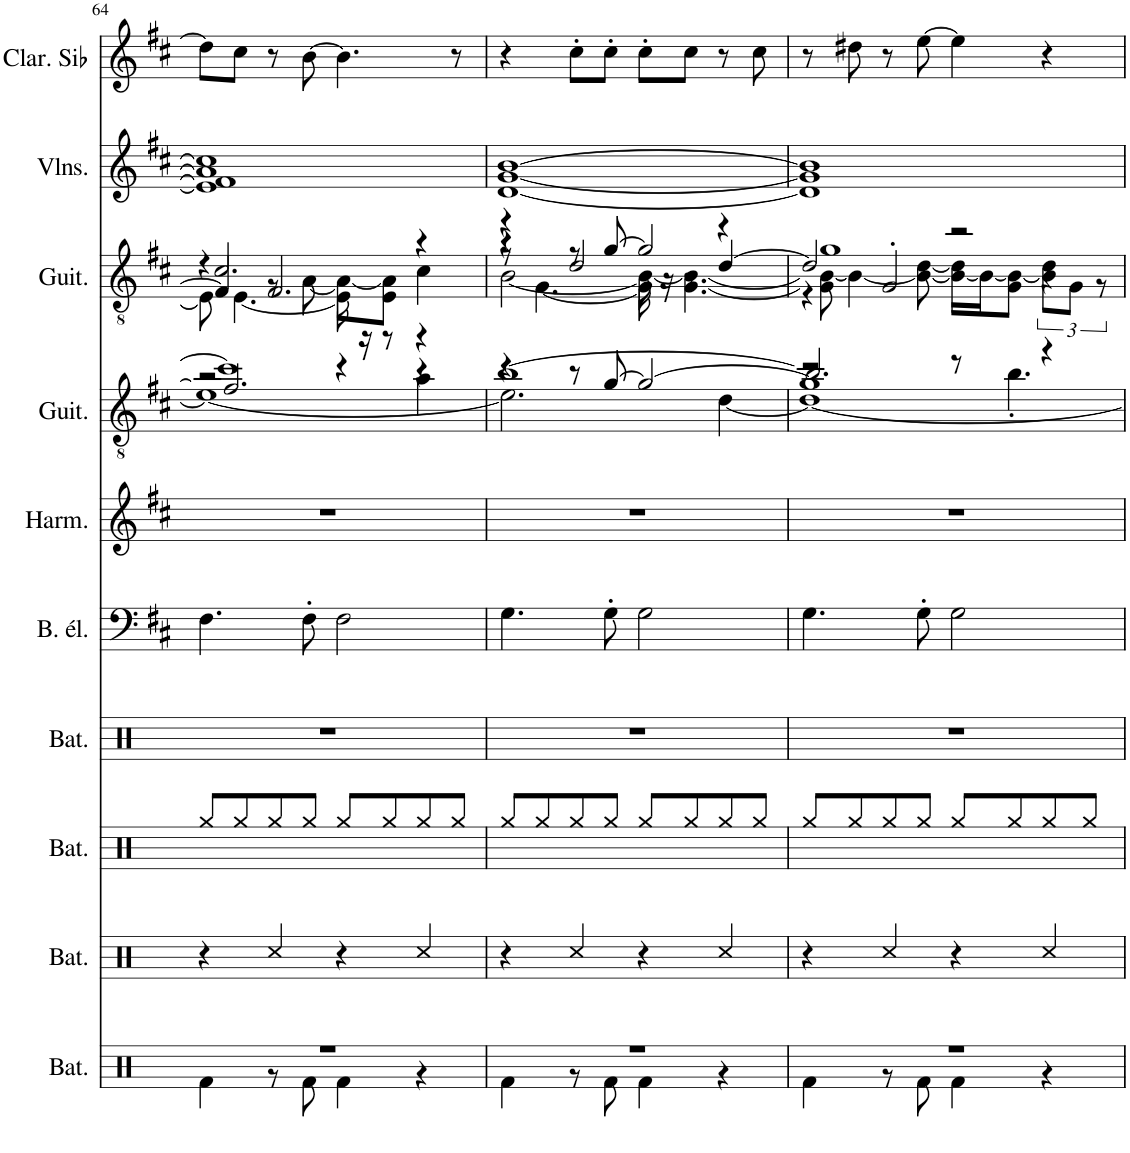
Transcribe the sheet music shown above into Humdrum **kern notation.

**kern	**kern	**kern	**kern	**kern	**kern	**kern	**kern	**kern	**kern
*part10	*part9	*part8	*part7	*part6	*part5	*part4	*part3	*part2	*part1
*staff10	*staff9	*staff8	*staff7	*staff6	*staff5	*staff4	*staff3	*staff2	*staff1
*I"Batterie, Drums	*I"Batterie, Drums	*I"Batterie, Drums	*I"Batterie, Drums	*I"Basse électrique, Electric Bass (finger)	*I"Harmonica, Harmonica	*I"Guitare acoustique, Electric Guitar (jazz)	*I"Guitare acoustique, Electric Guitar (jazz)	*I"Violons, String Ensemble 1	*I"Clarinette en Sib
*I'Bat.	*I'Bat.	*I'Bat.	*I'Bat.	*I'B. él.	*I'Harm.	*I'Guit.	*I'Guit.	*I'Vlns.	*I'Clar. Sib
!!LO:PB:g=z
*clefX	*clefX	*clefX	*clefX	*clefF4	*clefG2	*clefGv2	*clefGv2	*clefG2	*clefG2
*	*	*	*	*Trd7c12	*	*	*	*	*Trd1c2
*k[]	*k[]	*k[]	*k[]	*k[f#c#]	*k[f#c#]	*k[f#c#]	*k[f#c#]	*k[f#c#]	*k[f#c#]
*M4/4	*M4/4	*M4/4	*M4/4	*M4/4	*M4/4	*M4/4	*M4/4	*M4/4	*M4/4
=64	=64	=64	=64	=64	=64	=64	=64	=64	=64
*^	*	*	*	*	*	*^	*^	*	*
*	*	*	*	*	*	*	*	*^	*	*^	*	*
*	*	*	*	*	*	*	*	*	*^	*	*	*^	*	*
1r	4Rf\	4r	8Rgg/L	1r	4.F#\	1r	1cc#]	2r	2.f#/]	1e_	2.c#/	4r	4F#/]	8E\]	1e] 1f#] 1a] 1cc#]	8dd#\L]
.	.	.	8Rgg/	.	.	.	.	.	.	.	.	.	.	[4.E\	.	8cc#\J
.	8r	4Rcc/	8Rgg/	.	.	.	.	.	.	.	.	8r	2.F#/	.	.	8r
.	8Rf\	.	8Rgg/J	.	8F#'\	.	.	.	.	.	.	[8A\	.	.	.	[8b\
.	4Rf\	4r	8Rgg/L	.	2F#\	.	.	4r	.	.	.	8A\L_	.	16E\]	.	4.b\]
.	.	.	.	.	.	.	.	.	.	.	.	.	.	16r	.	.
.	.	.	8Rgg/	.	.	.	.	.	.	.	.	8E\ 8A\]J	.	8r	.	.
.	4r	4Rcc/	8Rgg/	.	.	.	.	4a\	4r	.	4r	4c#\	.	4r	.	.
.	.	.	8Rgg/J	.	.	.	.	.	.	.	.	.	.	.	.	8r
*	*	*	*	*	*	*	*	*	*v	*v	*	*	*	*	*	*
=65	=65	=65	=65	=65	=65	=65	=65	=65	=65	=65	=65	=65	=65	=65	=65
1r	4Rf\	4r	8Rgg/L	1r	4.G\	1r	[1b	4r	2.e\]	4r	8r	4r	[2B\	[1d [1g [1b	4r
.	.	.	8Rgg/	.	.	.	.	.	.	.	[4.G\	.	.	.	.
.	8r	4Rcc/	8Rgg/	.	.	.	.	8r	.	2d/	.	8r	.	.	8cc#'\L
.	8Rf\	.	8Rgg/J	.	8G'\	.	.	[8g/	.	.	.	[8g/	.	.	8cc#'\J
.	4Rf\	4r	8Rgg/L	.	2G\	.	.	2g/_	.	.	16G\]	2g/]	8B\_	.	8cc#'\L
.	.	.	.	.	.	.	.	.	.	.	16r	.	.	.	.
.	.	.	8Rgg/	.	.	.	.	.	.	.	8r	.	[4.G\ 4.B\_	.	8cc#\J
.	4r	4Rcc/	8Rgg/	.	.	.	.	.	[4d\	[4d/	4r	.	.	.	8r
.	.	.	8Rgg/J	.	.	.	.	.	.	.	.	.	.	.	8cc#\
=66	=66	=66	=66	=66	=66	=66	=66	=66	=66	=66	=66	=66	=66	=66	=66
*	*	*	*	*	*	*	*	*	*^	*	*	*	*	*	*
1r	4Rf\	4r	8Rgg/L	1r	4.G\	1r	2.b/]	2r	1g]	1d_	2d/]	1g	4r	8G\] 8B\_	1d] 1g] 1b]	8r
.	.	.	8Rgg/	.	.	.	.	.	.	.	.	.	.	4B\_	.	8dd#X\
.	8r	4Rcc/	8Rgg/	.	.	.	.	.	.	.	.	.	2G'/	.	.	8r
.	8Rf\	.	8Rgg/J	.	8G'\	.	.	.	.	.	.	.	.	8B\_ [8d\	.	[8ee\
.	4Rf\	4r	8Rgg/L	.	2G\	.	.	8r	.	.	2r	.	.	16B\_ 16d\]LL	.	4ee\]
.	.	.	.	.	.	.	.	.	.	.	.	.	.	16B\J_	.	.
.	.	.	8Rgg/	.	.	.	.	4.b'\	.	.	.	.	.	8G\ 8B\_J	.	.
.	4r	4Rcc/	8Rgg/	.	.	.	4r	.	.	.	.	.	4r	12B\] 12d\L	.	4r
.	.	.	.	.	.	.	.	.	.	.	.	.	.	12G\J	.	.
.	.	.	8Rgg/J	.	.	.	.	.	.	.	.	.	.	.	.	.
.	.	.	.	.	.	.	.	.	.	.	.	.	.	12r	.	.
*	*	*	*	*	*	*	*v	*v	*v	*v	*	*	*	*	*	*
*v	*v	*	*	*	*	*	*	*v	*v	*v	*v	*	*
=	=	=	=	=	=	=	=	=	=
*-	*-	*-	*-	*-	*-	*-	*-	*-	*-
